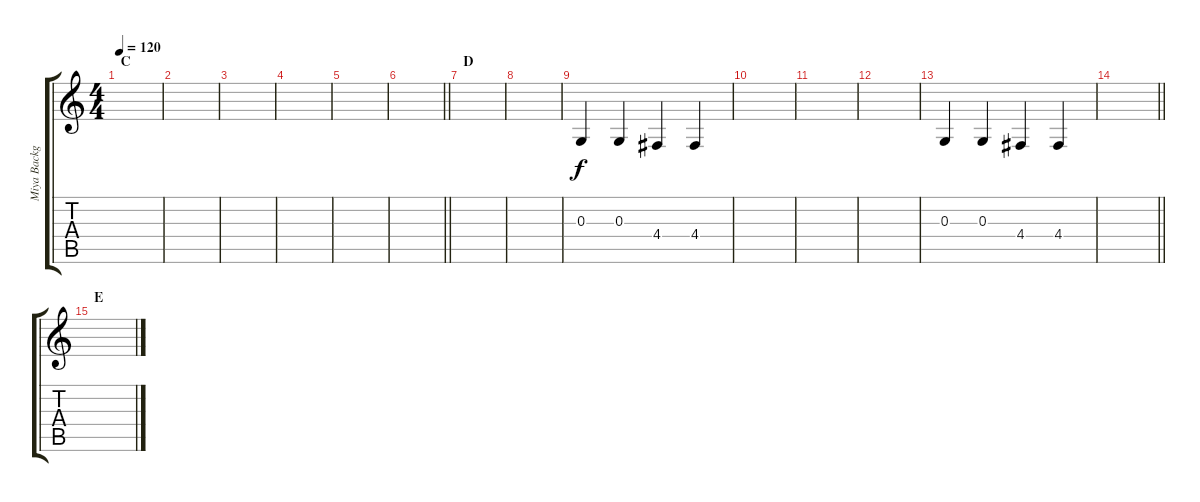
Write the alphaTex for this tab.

\track ("Miya Background Vocals" "Miya Backg") {instrument altosax}
\staff {score tabs}
\tuning (E4 B3 G3 D3 A2 E2) {hide}
\ts (4 4)
\section ("" "C")
\tempo 120
\clef g2
\ks c
|
|
|
|
|
\barLineRight lightlight
|
\section ("" "D")
|
|
0.3.4 0.3.4 4.4.4 4.4.4 |
|
|
|
0.3.4 0.3.4 4.4.4 4.4.4 |
\barLineRight lightlight
|
\section ("" "E")
